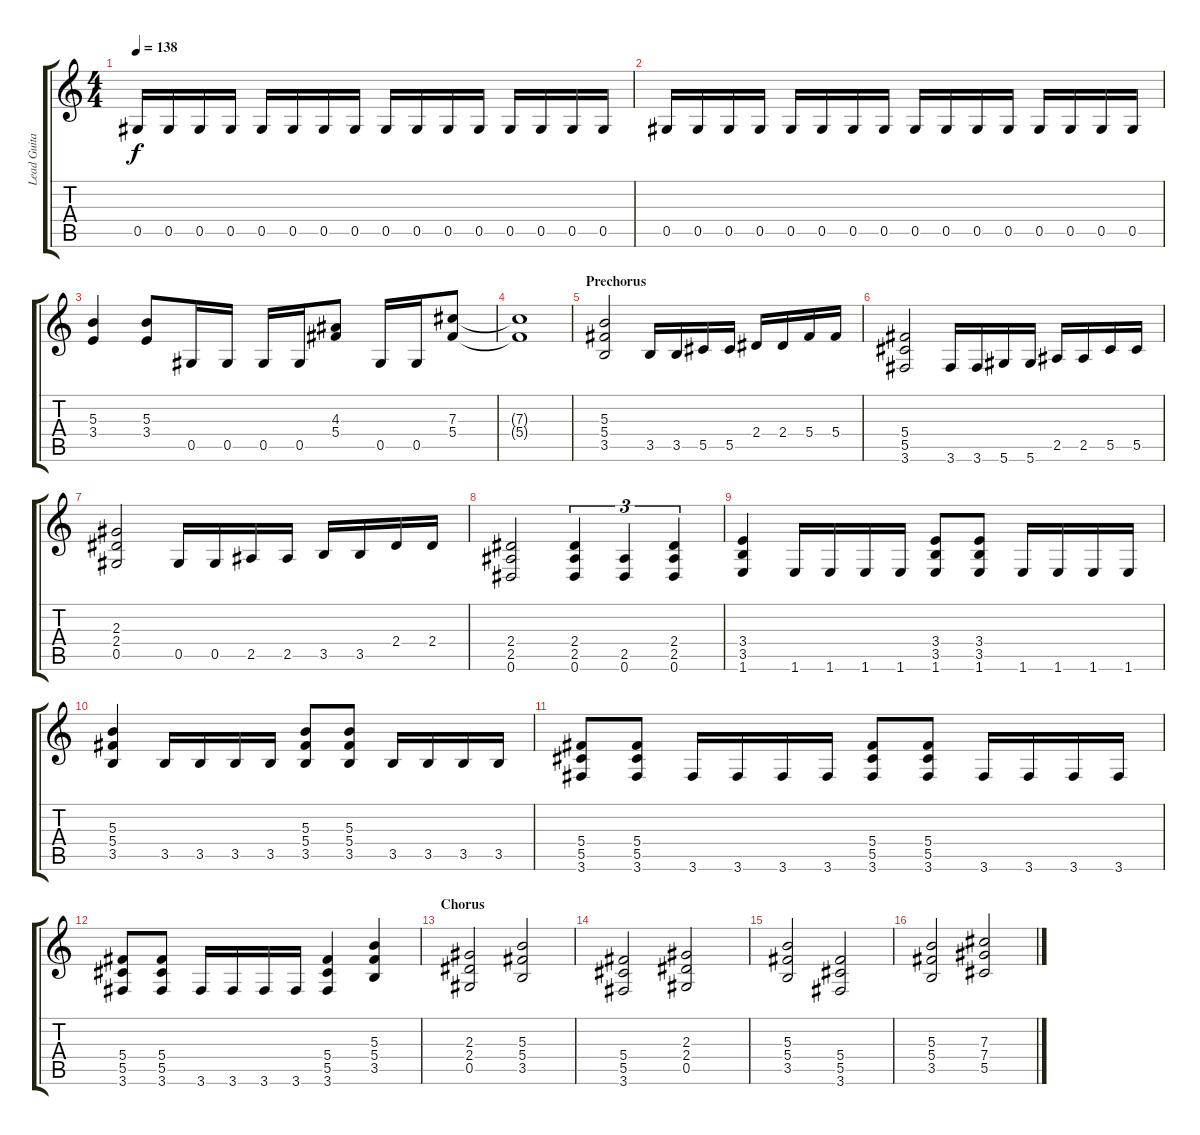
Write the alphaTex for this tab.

\track ("Lead Guitar" "Lead Guita") {instrument distortionguitar}
\staff {score tabs}
\tuning (Eb4 Bb3 Gb3 Db3 Ab2 Eb2) {hide}
\ts (4 4)
\tempo 138
\clef g2
\ks c
0.5.16{dy f} 0.5.16 0.5.16 0.5.16 0.5.16 0.5.16 0.5.16 0.5.16 0.5.16 0.5.16 0.5.16 0.5.16 0.5.16 0.5.16 0.5.16 0.5.16 |
0.5.16 0.5.16 0.5.16 0.5.16 0.5.16 0.5.16 0.5.16 0.5.16 0.5.16 0.5.16 0.5.16 0.5.16 0.5.16 0.5.16 0.5.16 0.5.16 |
(5.3 3.4).4 (5.3 3.4).8 0.5.16 0.5.16 0.5.16 0.5.16 (4.3 5.4).8 0.5.16 0.5.16 (7.3 5.4).8 |
(7.3{t} 5.4{t}).1 |
\section ("" "Prechorus")
(5.3 5.4 3.5).2 3.5.16 3.5.16 5.5.16 5.5.16 2.4.16 2.4.16 5.4.16 5.4.16 |
(5.4 5.5 3.6).2 3.6.16 3.6.16 5.6.16 5.6.16 2.5.16 2.5.16 5.5.16 5.5.16 |
(2.3 2.4 0.5).2 0.5.16 0.5.16 2.5.16 2.5.16 3.5.16 3.5.16 2.4.16 2.4.16 |
(2.4 2.5 0.6).2 (2.4 2.5 0.6).4{tu (3 2)} (2.5 0.6).4{tu (3 2)} (2.4 2.5 0.6).4{tu (3 2)} |
(3.4 3.5 1.6).4 1.6.16 1.6.16 1.6.16 1.6.16 (3.4 3.5 1.6).8 (3.4 3.5 1.6).8 1.6.16 1.6.16 1.6.16 1.6.16 |
(5.3 5.4 3.5).4 3.5.16 3.5.16 3.5.16 3.5.16 (5.3 5.4 3.5).8 (5.3 5.4 3.5).8 3.5.16 3.5.16 3.5.16 3.5.16 |
(5.4 5.5 3.6).8 (5.4 5.5 3.6).8 3.6.16 3.6.16 3.6.16 3.6.16 (5.4 5.5 3.6).8 (5.4 5.5 3.6).8 3.6.16 3.6.16 3.6.16 3.6.16 |
(5.4 5.5 3.6).8 (5.4 5.5 3.6).8 3.6.16 3.6.16 3.6.16 3.6.16 (5.4 5.5 3.6).4 (5.3 5.4 3.5).4 |
\section ("" "Chorus")
(2.3 2.4 0.5).2 (5.3 5.4 3.5).2 |
(5.4 5.5 3.6).2 (2.3 2.4 0.5).2 |
(5.3 5.4 3.5).2 (5.4 5.5 3.6).2 |
(5.3 5.4 3.5).2 (7.3 7.4 5.5).2
